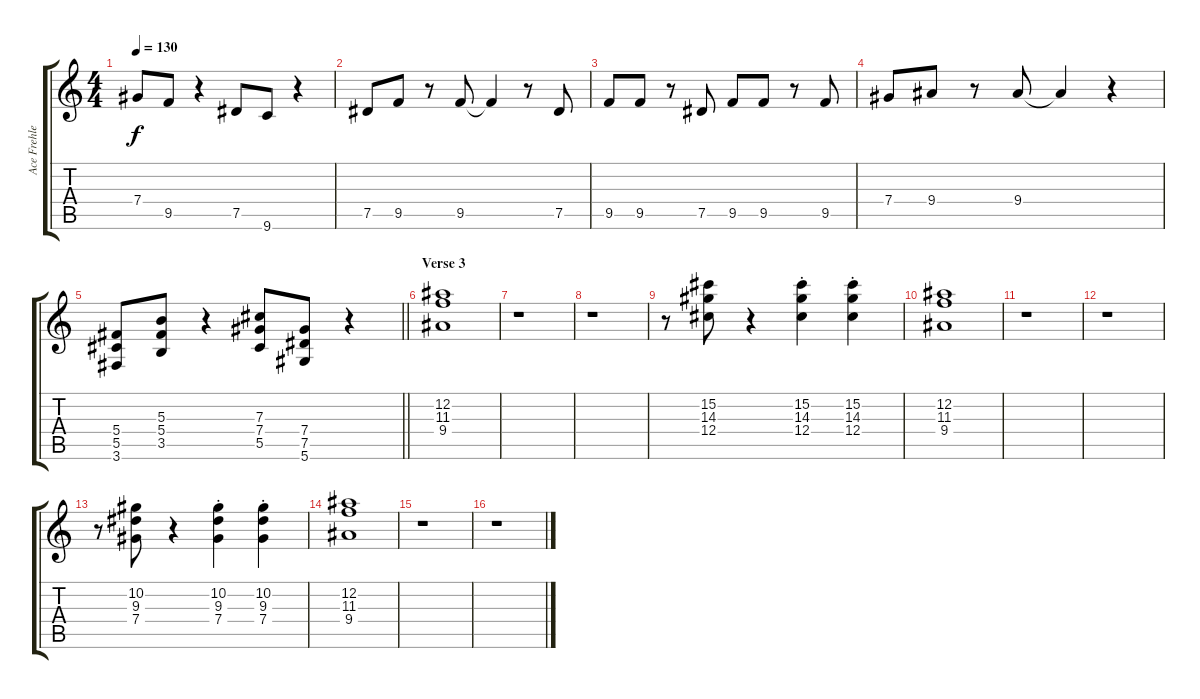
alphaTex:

\track ("Ace Frehley" "Ace Frehle") {instrument distortionguitar}
\staff {score tabs}
\tuning (Eb4 Bb3 Gb3 Db3 Ab2 Eb2) {hide}
\ts (4 4)
\tempo 130
\clef g2
\ks c
7.4.8{dy f} 9.5.8 r.4 7.5.8 9.6.8 r.4 |
7.5.8 9.5.8 r.8 9.5.8 9.5{t}.4 r.8 7.5.8 |
9.5.8 9.5.8 r.8 7.5.8 9.5.8 9.5.8 r.8 9.5.8 |
7.4.8 9.4.8 r.8 9.4.8 9.4{t}.4 r.4 |
\barLineRight lightlight
(5.4 5.5 3.6).8 (5.3 5.4 3.5).8 r.4 (7.3 7.4 5.5).8 (7.4 7.5 5.6).8 r.4 |
\section ("" "Verse 3")
(12.2 11.3 9.4).1 |
r.1 |
r.1 |
r.8 (15.2 14.3 12.4).8 r.4 (15.2{st} 14.3{st} 12.4{st}).4 (15.2{st} 14.3{st} 12.4{st}).4 |
(12.2 11.3 9.4).1 |
r.1 |
r.1 |
r.8 (10.2 9.3 7.4).8 r.4 (10.2{st} 9.3{st} 7.4{st}).4 (10.2{st} 9.3{st} 7.4{st}).4 |
(12.2 11.3 9.4).1 |
r.1 |
r.1
